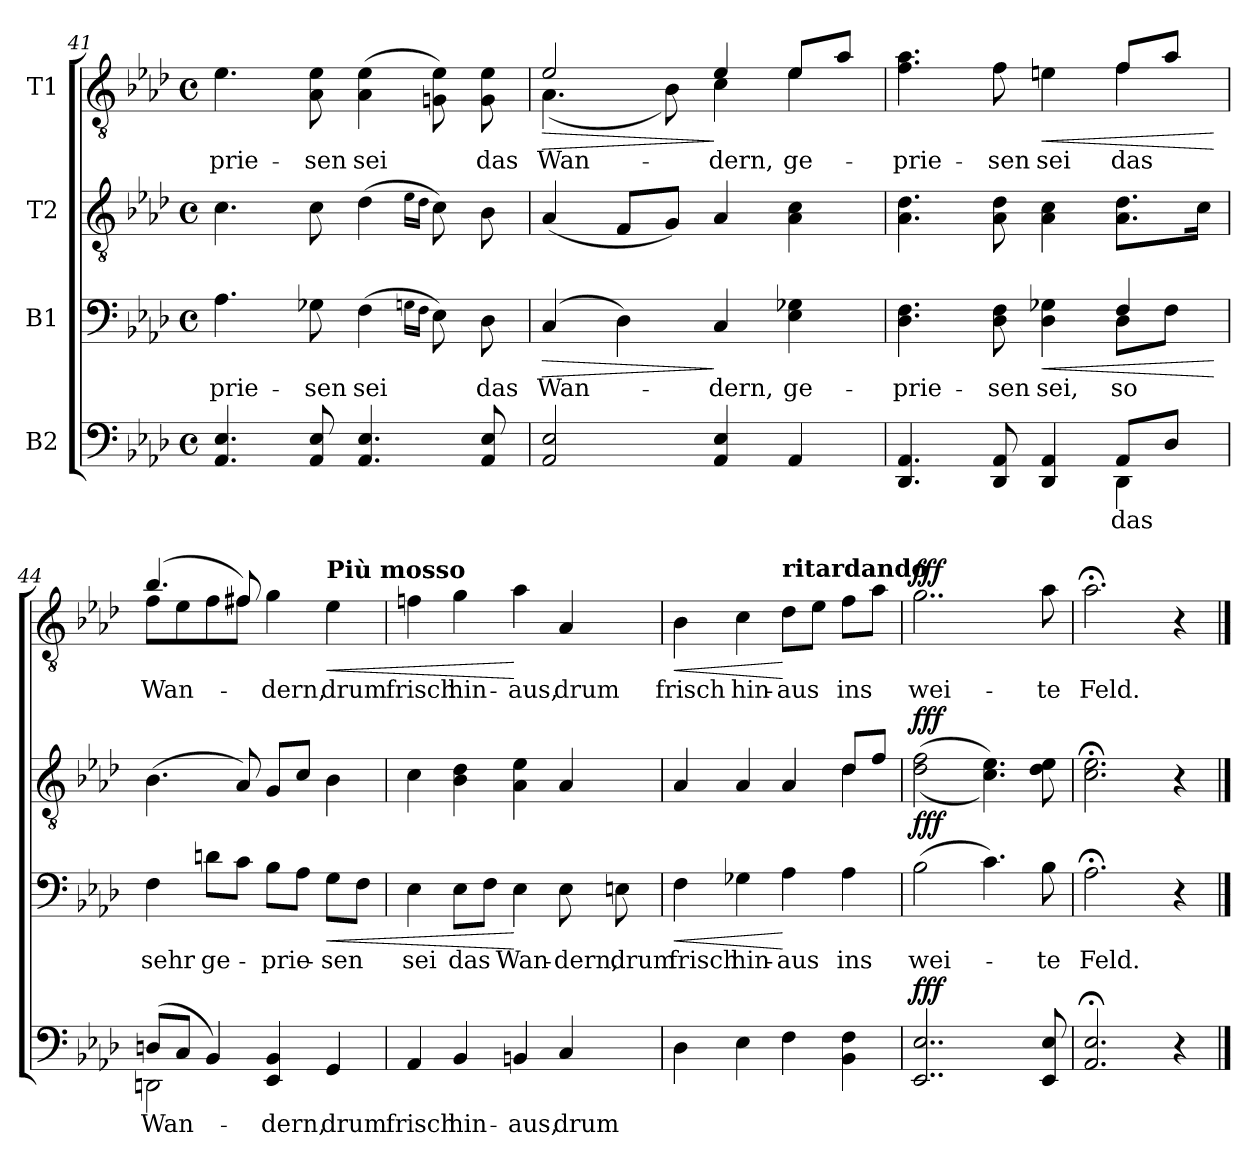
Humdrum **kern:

**kern	**text	**dynam	**kern	**text	**dynam	**kern	**dynam	**kern	**text	**dynam
*part4	*part4	*part4	*part3	*part3	*part3	*part2	*part2	*part1	*part1	*part1
*staff4	*staff4	*staff4	*staff3	*staff3	*staff3	*staff2	*staff2	*staff1	*staff1	*staff1
*I"B2	*	*	*I"B1	*	*	*I"T2	*	*I"T1	*	*
*clefF4	*	*	*clefF4	*	*	*clefGv2	*	*clefGv2	*	*
*k[b-e-a-d-]	*	*	*k[b-e-a-d-]	*	*	*k[b-e-a-d-]	*	*k[b-e-a-d-]	*	*
*M4/4	*	*	*M4/4	*	*	*M4/4	*	*M4/4	*	*
*met(c)	*	*	*met(c)	*	*	*met(c)	*	*met(c)	*	*
=41	=41	=41	=41	=41	=41	=41	=41	=41	=41	=41
!	!	!	!	!LO:LY:b	!	!	!	!	!LO:LY:b	!
4.AA-/ 4.E-/	.	.	4.A-\	-prie-	.	4.c\	.	4.e-\	-prie-	.
!	!	!	!	!LO:LY:b	!	!	!	!	!LO:LY:b	!
8AA-/ 8E-/	.	.	8G-X\	-sen	.	8c\	.	8A-\ 8e-\	-sen	.
!	!	!	!	!LO:LY:b	!	!	!	!	!LO:LY:b	!
4.AA-/ 4.E-/	.	.	(4F\	sei	.	(4d-\	.	(4A-\ 4e-\	sei	.
.	.	.	16qGn\LL	.	.	16qe-\LL	.	.	.	.
.	.	.	16qF\JJ	.	.	16qd-\JJ	.	.	.	.
.	.	.	8E-\)	.	.	8c\)	.	8Gn\ 8e-\)	.	.
!	!	!	!	!LO:LY:b	!	!	!	!	!LO:LY:b	!
8AA-/ 8E-/	.	.	8D-\	das	.	8B-\	.	8G\ 8e-\	das	.
=42	=42	=42	=42	=42	=42	=42	=42	=42	=42	=42
!	!	!	!	!LO:LY:b	!LO:HP:b	!	!	!	!LO:LY:b	!LO:HP:b
*	*	*	*	*	*	*	*	*^	*	*
2AA-/ 2E-/	.	.	(4C/	Wan-	>	(4A-/	.	2e-/	(4.A-\	Wan-	>
.	.	.	4D-\)	.	.	8F/L	.	.	.	.	.
.	.	.	.	.	.	8G/J)	.	.	8B-\)	.	.
!	!	!	!	!LO:LY:b	!	!	!	!	!	!LO:LY:b	!
4AA-/ 4E-/	.	.	4C/	-dern,	]	4A-/	.	4e-/	4c\	-dern,	]
!	!	!LO:DY:a	!	!LO:LY:b	!LO:DY:a	!	!LO:DY:a	!	!	!LO:LY:b	!LO:DY:a
4AA-/	.	other-dynamics	4E-\ 4G-X\	ge-	other-dynamics	4A-\ 4c\	other-dynamics	8e-/L	4e-\	ge-	other-dynamics
.	.	.	.	.	.	.	.	8a-/J	.	.	.
!!LO:LB:g=z	!!
=43	=43	=43	=43	=43	=43	=43	=43	=43	=43	=43	=43
*^	*	*	*	*	*	*	*	*	*	*	*
!	!	!	!	!	!LO:LY:b	!	!	!	!	!	!LO:LY:b	!
*	*	*	*	*^	*	*	*	*	*	*	*	*
4.DD-/ 4.AA-/	2.ryy	.	.	4.D-\ 4.F\	2.ryy	-prie-	.	4.A-\ 4.d-\	.	4.f\ 4.a-\	2.ryy	-prie-	.
!	!	!	!	!	!	!LO:LY:b	!	!	!	!	!	!LO:LY:b	!
8DD-/ 8AA-/	.	.	.	8D-\ 8F\	.	-sen	.	8A-\ 8d-\	.	8f\	.	-sen	.
!	!	!	!	!	!	!LO:LY:b	!LO:HP:b	!	!	!	!	!LO:LY:b	!LO:HP:b
4DD-/ 4AA-/	.	.	.	4D-\ 4G-X\	.	sei,	<	4A-\ 4c\	.	4en\	.	sei	<
!	!	!LO:LY:b	!	!	!	!LO:LY:b	!	!	!	!	!	!LO:LY:b	!
8AA-/L	4DD-\	das	.	4F/	8D-\L	so	.	8.A-\ 8.d-\L	.	8f/L	4f\	das	.
8D-/J	.	.	.	.	8F\J	.	.	.	.	8a-/J	.	.	.
.	.	.	.	.	.	.	.	16c\Jk	.	.	.	.	.
*v	*v	*	*	*	*	*	*	*	*	*v	*v	*	*
*	*	*	*v	*v	*	*	*	*	*	*	*
.	.	.	.	.	[	.	.	.	.	[
=44	=44	=44	=44	=44	=44	=44	=44	=44	=44	=44
!	!LO:LY:b	!	!	!LO:LY:b	!	!	!	!	!LO:LY:b	!
*^	*	*	*	*	*	*	*	*^	*	*
(8Dn/L	2DDn\	Wan-	.	4F\	sehr	.	(4.B-\	.	(4.b-/	8f\L	Wan-	.
8C/J	.	.	.	.	.	.	.	.	.	8e-\	.	.
!	!	!	!	!	!LO:LY:b	!	!	!	!	!	!	!
4BB-/)	.	.	.	8dn\L	ge-	.	.	.	.	8f\	.	.
.	.	.	.	8c\J	.	.	8A-/)	.	8f#X/)	8f#\J	.	.
!	!	!LO:LY:b	!	!	!LO:LY:b	!	!	!	!	!	!LO:LY:b	!
4EE-/ 4BB-/	2ryy	-dern,	.	8B-\L	-prie-	.	8G/L	.	4g\	2ryy	-dern,	.
.	.	.	.	8A-\J	.	.	8c/J	.	.	.	.	.
!	!	!	!	!	!	!	!	!	!LO:TX:a:B:t=Più mosso	!	!	!
!	!	!LO:LY:b	!	!	!LO:LY:b	!LO:HP:b	!	!	!	!	!LO:LY:b	!LO:HP:b
4GG/	.	drum	.	8G\L	-sen	<	4B-\	.	4e-\	.	drum	<
.	.	.	.	8F\J	.	.	.	.	.	.	.	.
*v	*v	*	*	*	*	*	*	*	*v	*v	*	*
=45	=45	=45	=45	=45	=45	=45	=45	=45	=45	=45
!	!LO:LY:b	!	!	!LO:LY:b	!	!	!	!	!LO:LY:b	!
4AA-/	frisch	.	4E-\	sei	.	4c\	.	4fn\	frisch	.
!	!LO:LY:b	!	!	!LO:LY:b	!	!	!	!	!LO:LY:b	!
4BB-/	hin-	.	8E-\L	das	.	4B-\ 4d-\	.	4g\	hin-	.
.	.	.	8F\J	.	.	.	.	.	.	.
!	!LO:LY:b	!	!	!LO:LY:b	!	!	!	!	!LO:LY:b	!
4BBn/	-aus,	.	4E-\	Wan-	[	4A-\ 4e-\	.	4a-\	-aus,	[
!	!LO:LY:b	!	!	!LO:LY:b	!	!	!	!	!LO:LY:b	!
4C/	drum	.	8E-\	-dern,	.	4A-/	.	4A-/	drum	.
!	!	!	!	!LO:LY:b	!	!	!	!	!	!
.	.	.	8En\	drum	.	.	.	.	.	.
!!LO:LB:g=z
=46	=46	=46	=46	=46	=46	=46	=46	=46	=46	=46
!	!	!	!	!LO:LY:b	!LO:HP:b	!	!	!	!LO:LY:b	!LO:HP:b
*	*	*	*	*	*	*^	*	*	*	*
4D-\	.	.	4F\	frisch	<	4A-/	2.ryy	.	4B-\	frisch	<
!	!	!	!	!LO:LY:b	!	!	!	!	!	!LO:LY:b	!
4E-\	.	.	4G-X\	hin-	.	4A-/	.	.	4c\	hin-	.
!	!	!	!	!	!	!	!	!	!LO:TX:a:B:t=ritardando	!	!
!	!	!	!	!LO:LY:b	!	!	!	!	!	!LO:LY:b	!
4F\	.	.	4A-\	-aus	[	4A-/	.	.	8d-\L	-aus	[
.	.	.	.	.	.	.	.	.	8e-\J	.	.
!	!	!	!	!LO:LY:b	!	!	!	!	!	!LO:LY:b	!
4BB-\ 4F\	.	.	4A-\	ins	.	8d-/L	4d-\	.	8f\L	ins	.
.	.	.	.	.	.	8f/J	.	.	8a-\J	.	.
*	*	*	*	*	*	*v	*v	*	*	*	*
=47	=47	=47	=47	=47	=47	=47	=47	=47	=47	=47
!	!	!LO:DY:a	!	!LO:LY:b	!LO:DY:a	!	!LO:DY:a	!	!LO:LY:b	!LO:DY:a
2..EE-/ 2..E-/	.	fff	(2B-\	wei-	fff	((2d-\ 2f\	fff	2..g\	wei-	fff
.	.	.	4.c\)	.	.	4.c\ 4.e-\))	.	.	.	.
!	!	!	!	!LO:LY:b	!	!	!	!	!LO:LY:b	!
8EE-/ 8E-/	.	.	8B-\	-te	.	8d-\ 8e-\	.	8a-\	-te	.
=48	=48	=48	=48	=48	=48	=48	=48	=48	=48	=48
!	!	!	!	!LO:LY:b	!	!	!	!	!LO:LY:b	!
2.AA-/;< 2.E-/;<	.	.	2.A-;<\	Feld.	.	2.c\;< 2.e-\;<	.	2.a-;<\	Feld.	.
4r	.	.	4r	.	.	4r	.	4r	.	.
==	==	==	==	==	==	==	==	==	==	==
*-	*-	*-	*-	*-	*-	*-	*-	*-	*-	*-
